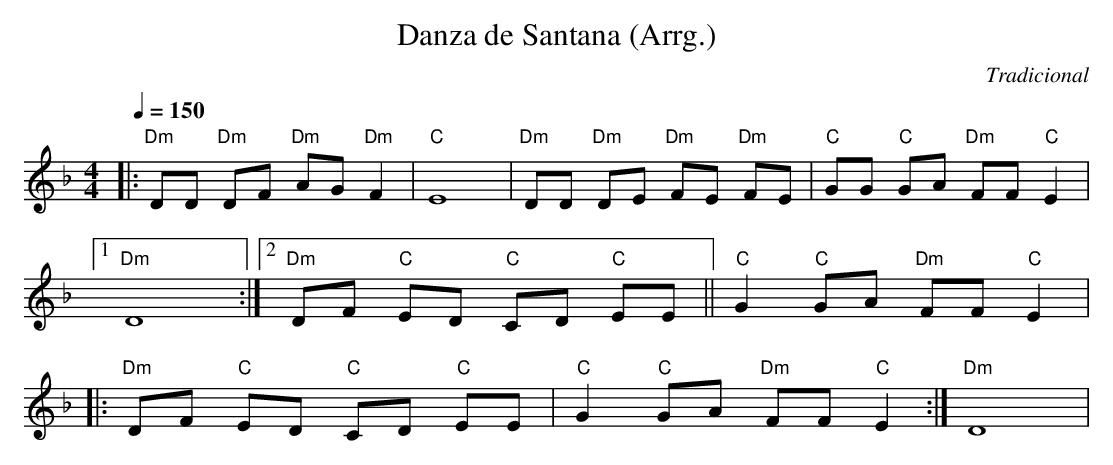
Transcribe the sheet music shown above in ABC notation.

X:1
T:Danza de Santana (Arrg.)
C:Tradicional
M:4/4
L:1/8
Q:1/4=150
K:Dm
|:"Dm"DD "Dm"DF "Dm"AG "Dm"F2|"C"E8|"Dm"DD "Dm"DE "Dm"FE "Dm"FE|"C"GG "C"GA "Dm"FF "C"E2|
[1 "Dm"D8:|[2 "Dm"DF "C"ED "C"CD "C"EE||"C"G2 "C"GA "Dm"FF "C"E2|
|:"Dm"DF "C"ED "C"CD "C"EE|"C"G2 "C"GA "Dm"FF "C"E2:|"Dm"D8|
